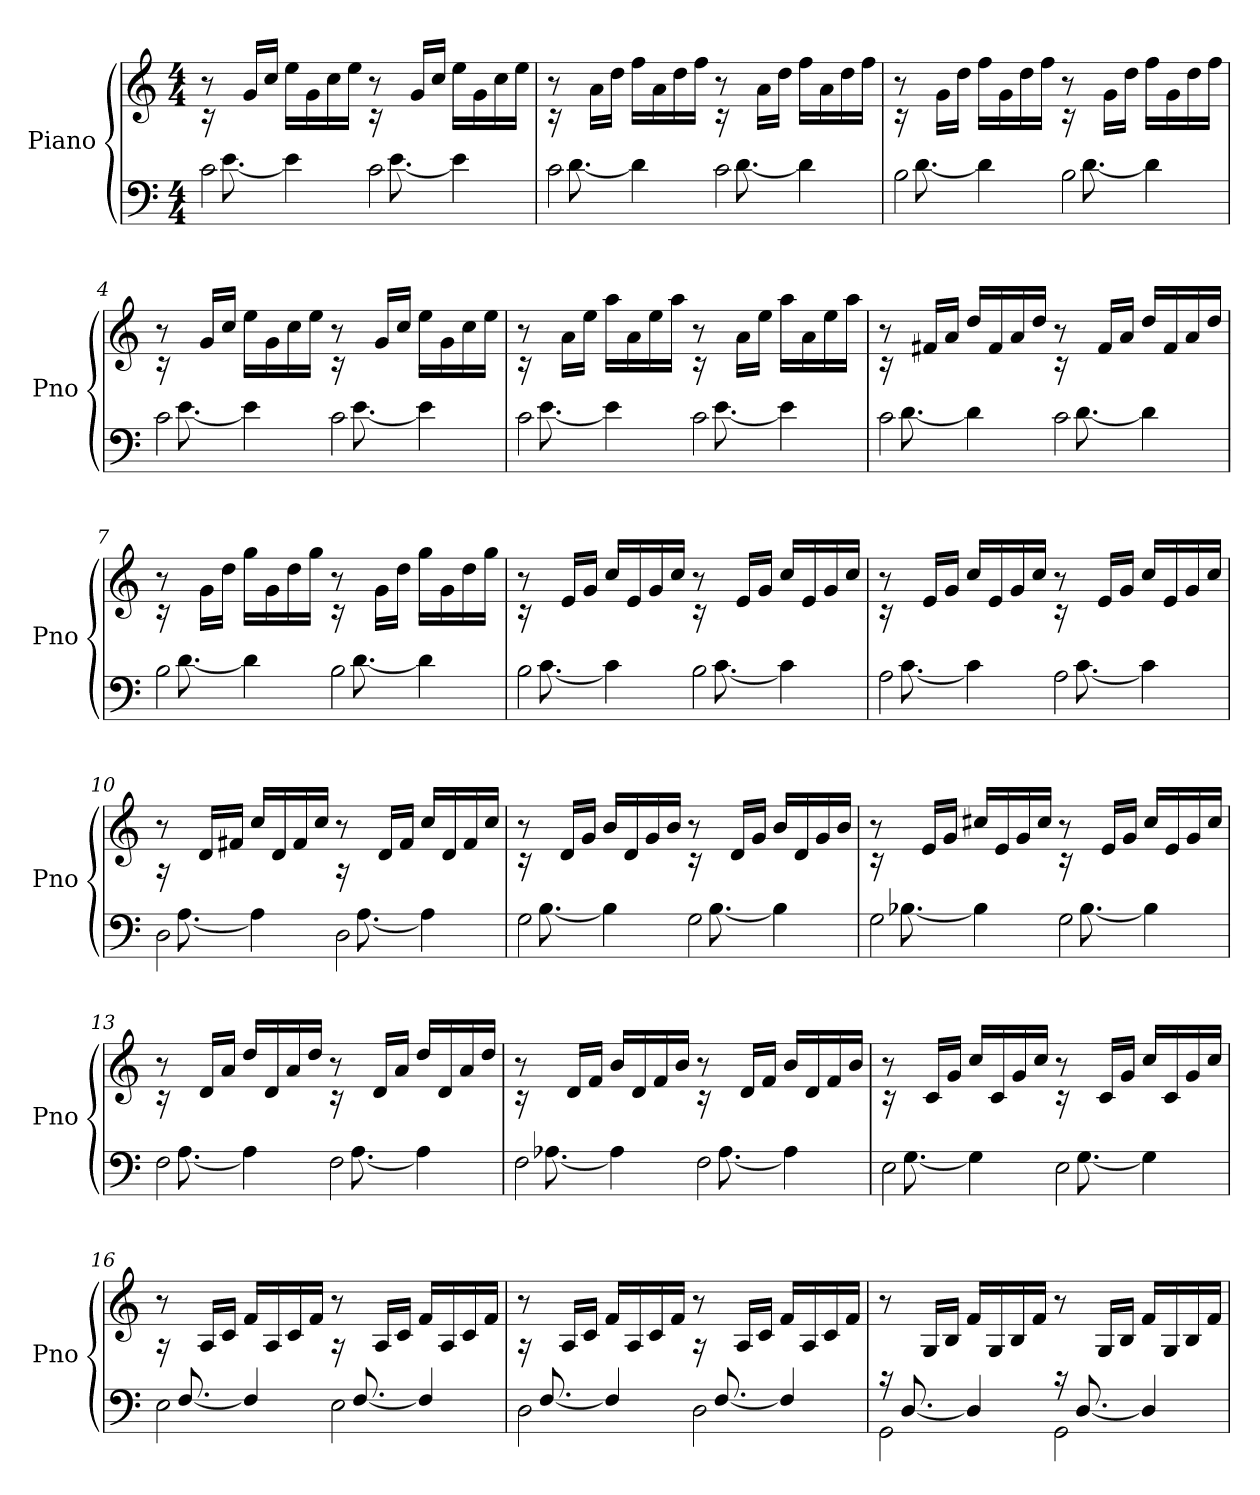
**kern	**kern
*part1	*part1
*staff2	*staff1
*I"Piano	*
*I'Pno	*
*clefF4	*clefG2
*k[]	*k[]
*M4/4	*M4/4
=1	=1
*^	*
2c\	16rff	8r
.	[8.e\	.
.	.	16g/LL
.	.	16cc/JJ
.	4e\]	16ee\LL
.	.	16g\
.	.	16cc\
.	.	16ee\JJ
2c\	16rff	8r
.	[8.e\	.
.	.	16g/LL
.	.	16cc/JJ
.	4e\]	16ee\LL
.	.	16g\
.	.	16cc\
.	.	16ee\JJ
=2	=2	=2
2c\	16rff	8r
.	[8.d\	.
.	.	16a\LL
.	.	16dd\JJ
.	4d\]	16ff\LL
.	.	16a\
.	.	16dd\
.	.	16ff\JJ
2c\	16rff	8r
.	[8.d\	.
.	.	16a\LL
.	.	16dd\JJ
.	4d\]	16ff\LL
.	.	16a\
.	.	16dd\
.	.	16ff\JJ
=3	=3	=3
2B\	16rff	8r
.	[8.d\	.
.	.	16g\LL
.	.	16dd\JJ
.	4d\]	16ff\LL
.	.	16g\
.	.	16dd\
.	.	16ff\JJ
2B\	16rff	8r
.	[8.d\	.
.	.	16g\LL
.	.	16dd\JJ
.	4d\]	16ff\LL
.	.	16g\
.	.	16dd\
.	.	16ff\JJ
!!LO:LB:g=z
=4	=4	=4
2c\	16rff	8r
.	[8.e\	.
.	.	16g/LL
.	.	16cc/JJ
.	4e\]	16ee\LL
.	.	16g\
.	.	16cc\
.	.	16ee\JJ
2c\	16rff	8r
.	[8.e\	.
.	.	16g/LL
.	.	16cc/JJ
.	4e\]	16ee\LL
.	.	16g\
.	.	16cc\
.	.	16ee\JJ
=5	=5	=5
2c\	16rff	8r
.	[8.e\	.
.	.	16a\LL
.	.	16ee\JJ
.	4e\]	16aa\LL
.	.	16a\
.	.	16ee\
.	.	16aa\JJ
2c\	16rff	8r
.	[8.e\	.
.	.	16a\LL
.	.	16ee\JJ
.	4e\]	16aa\LL
.	.	16a\
.	.	16ee\
.	.	16aa\JJ
=6	=6	=6
2c\	16rff	8r
.	[8.d\	.
.	.	16f#X/LL
.	.	16a/JJ
.	4d\]	16dd/LL
.	.	16f#/
.	.	16a/
.	.	16dd/JJ
2c\	16rff	8r
.	[8.d\	.
.	.	16f#/LL
.	.	16a/JJ
.	4d\]	16dd/LL
.	.	16f#/
.	.	16a/
.	.	16dd/JJ
!!LO:LB:g=z
=7	=7	=7
2B\	16rff	8r
.	[8.d\	.
.	.	16g\LL
.	.	16dd\JJ
.	4d\]	16gg\LL
.	.	16g\
.	.	16dd\
.	.	16gg\JJ
2B\	16rff	8r
.	[8.d\	.
.	.	16g\LL
.	.	16dd\JJ
.	4d\]	16gg\LL
.	.	16g\
.	.	16dd\
.	.	16gg\JJ
=8	=8	=8
2B\	16rff	8r
.	[8.c\	.
.	.	16e/LL
.	.	16g/JJ
.	4c\]	16cc/LL
.	.	16e/
.	.	16g/
.	.	16cc/JJ
2B\	16rff	8r
.	[8.c\	.
.	.	16e/LL
.	.	16g/JJ
.	4c\]	16cc/LL
.	.	16e/
.	.	16g/
.	.	16cc/JJ
=9	=9	=9
2A\	16rff	8r
.	[8.c\	.
.	.	16e/LL
.	.	16g/JJ
.	4c\]	16cc/LL
.	.	16e/
.	.	16g/
.	.	16cc/JJ
2A\	16rff	8r
.	[8.c\	.
.	.	16e/LL
.	.	16g/JJ
.	4c\]	16cc/LL
.	.	16e/
.	.	16g/
.	.	16cc/JJ
!!LO:LB:g=z
=10	=10	=10
2D\	16rb	8r
.	[8.A\	.
.	.	16d/LL
.	.	16f#X/JJ
.	4A\]	16cc/LL
.	.	16d/
.	.	16f#/
.	.	16cc/JJ
2D\	16rb	8r
.	[8.A\	.
.	.	16d/LL
.	.	16f#/JJ
.	4A\]	16cc/LL
.	.	16d/
.	.	16f#/
.	.	16cc/JJ
=11	=11	=11
2G\	16rdd	8r
.	[8.B\	.
.	.	16d/LL
.	.	16g/JJ
.	4B\]	16b/LL
.	.	16d/
.	.	16g/
.	.	16b/JJ
2G\	16rdd	8r
.	[8.B\	.
.	.	16d/LL
.	.	16g/JJ
.	4B\]	16b/LL
.	.	16d/
.	.	16g/
.	.	16b/JJ
=12	=12	=12
2G\	16rdd	8r
.	[8.B-X\	.
.	.	16e/LL
.	.	16g/JJ
.	4B-\]	16cc#X/LL
.	.	16e/
.	.	16g/
.	.	16cc#/JJ
2G\	16rdd	8r
.	[8.B-\	.
.	.	16e/LL
.	.	16g/JJ
.	4B-\]	16cc#/LL
.	.	16e/
.	.	16g/
.	.	16cc#/JJ
!!LO:LB:g=z
=13	=13	=13
2F\	16rdd	8r
.	[8.A\	.
.	.	16d/LL
.	.	16a/JJ
.	4A\]	16dd/LL
.	.	16d/
.	.	16a/
.	.	16dd/JJ
2F\	16rdd	8r
.	[8.A\	.
.	.	16d/LL
.	.	16a/JJ
.	4A\]	16dd/LL
.	.	16d/
.	.	16a/
.	.	16dd/JJ
=14	=14	=14
2F\	16rdd	8r
.	[8.A-X\	.
.	.	16d/LL
.	.	16f/JJ
.	4A-\]	16b/LL
.	.	16d/
.	.	16f/
.	.	16b/JJ
2F\	16rdd	8r
.	[8.A-\	.
.	.	16d/LL
.	.	16f/JJ
.	4A-\]	16b/LL
.	.	16d/
.	.	16f/
.	.	16b/JJ
=15	=15	=15
2E\	16rdd	8r
.	[8.G\	.
.	.	16c/LL
.	.	16g/JJ
.	4G\]	16cc/LL
.	.	16c/
.	.	16g/
.	.	16cc/JJ
2E\	16rdd	8r
.	[8.G\	.
.	.	16c/LL
.	.	16g/JJ
.	4G\]	16cc/LL
.	.	16c/
.	.	16g/
.	.	16cc/JJ
!!LO:LB:g=z
=16	=16	=16
2E\	16rb	8r
.	[8.F/	.
.	.	16A/LL
.	.	16c/JJ
.	4F/]	16f/LL
.	.	16A/
.	.	16c/
.	.	16f/JJ
2E\	16rb	8r
.	[8.F/	.
.	.	16A/LL
.	.	16c/JJ
.	4F/]	16f/LL
.	.	16A/
.	.	16c/
.	.	16f/JJ
=17	=17	=17
2D\	16rb	8r
.	[8.F/	.
.	.	16A/LL
.	.	16c/JJ
.	4F/]	16f/LL
.	.	16A/
.	.	16c/
.	.	16f/JJ
2D\	16rb	8r
.	[8.F/	.
.	.	16A/LL
.	.	16c/JJ
.	4F/]	16f/LL
.	.	16A/
.	.	16c/
.	.	16f/JJ
=18	=18	=18
2GG\	16rc	8r
.	[8.D/	.
.	.	16G/LL
.	.	16B/JJ
.	4D/]	16f/LL
.	.	16G/
.	.	16B/
.	.	16f/JJ
2GG\	16rc	8r
.	[8.D/	.
.	.	16G/LL
.	.	16B/JJ
.	4D/]	16f/LL
.	.	16G/
.	.	16B/
.	.	16f/JJ
*v	*v	*
=	=
*-	*-
